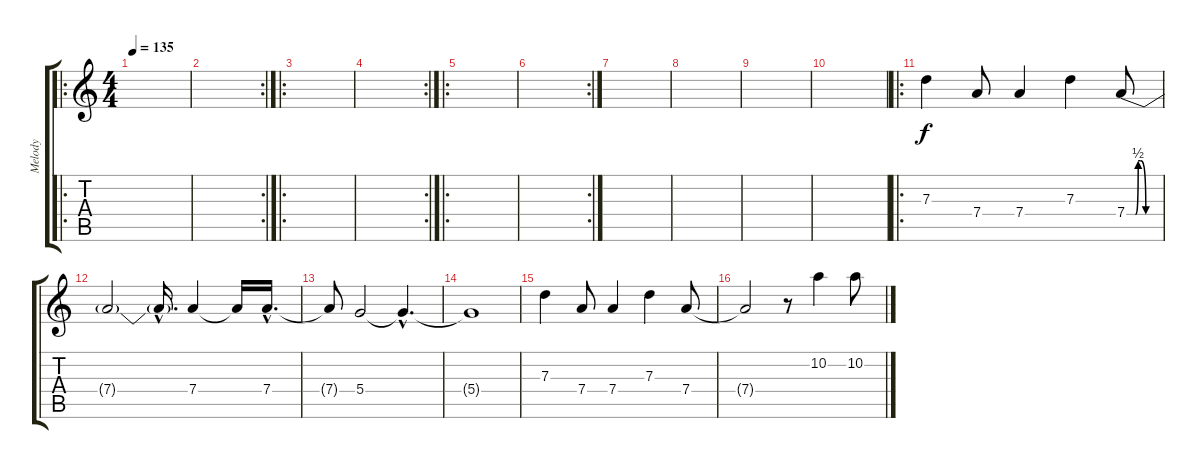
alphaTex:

\track ("Melody" "Melody") {instrument distortionguitar}
\staff {score tabs}
\tuning (E4 B3 G3 D3 A2 D2) {hide}
\ro
\ts (4 4)
\tempo 135
\clef g2
\ks c
|
\rc 2
|
\ro
|
\rc 2
|
\ro
|
\rc 2
|
|
|
|
|
\ro
7.3.4 7.4.8 7.4.4 7.3.4 7.4{be (custom 0 0 16 0 21 2 25 2 35 0 60 0)}.8 |
7.4{t}.2 7.4{hac t}.16{d} 7.4.4 7.4{t}.16 7.4{hac}.16{d} |
7.4{t}.8 5.4.2 5.4{hac t}.4{d} |
5.4{t}.1 |
7.3.4 7.4.8 7.4.4 7.3.4 7.4.8 |
7.4{t}.2 r.8 10.2.4 10.2.8
